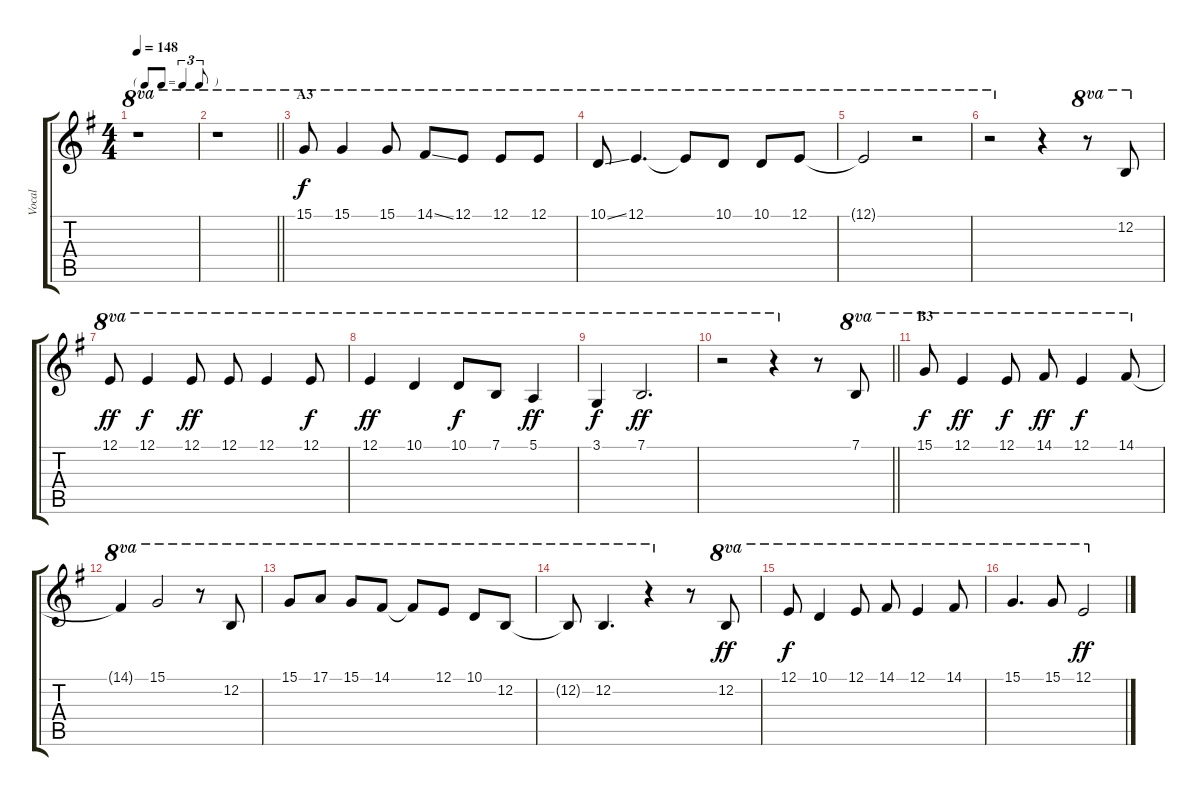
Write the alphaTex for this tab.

\track ("Vocal" "Vocal") {instrument altosax}
\staff {score tabs}
\tuning (E4 B3 G3 D3 A2 E2) {hide}
\ts (4 4)
\tf triplet8th
\tempo 148
\clef g2
\ks g
r.1{ot 8va dy f} |
\barLineRight lightlight
r.1{ot 8va} |
\section ("" "A3")
15.1.8{ot 8va} 15.1.4{ot 8va} 15.1.8{ot 8va} 14.1{ss}.8{ot 8va} 12.1.8{ot 8va} 12.1.8{ot 8va} 12.1.8{ot 8va} |
10.1{ss}.8{ot 8va} 12.1.4{d ot 8va} 12.1{t}.8{ot 8va} 10.1.8{ot 8va} 10.1.8{ot 8va} 12.1.8{ot 8va} |
12.1{t}.2{ot 8va} r.2{ot 8va} |
r.2{ot 8va} r.4 r.8{ot 8va} 12.2.8{ot 8va} |
12.1.8{ot 8va dy ff} 12.1.4{ot 8va dy f} 12.1.8{ot 8va dy ff} 12.1.8{ot 8va} 12.1.4{ot 8va} 12.1.8{ot 8va dy f} |
12.1.4{ot 8va dy ff} 10.1.4{ot 8va} 10.1.8{ot 8va dy f} 7.1.8{ot 8va} 5.1.4{ot 8va dy ff} |
3.1.4{ot 8va dy f} 7.1.2{d ot 8va dy ff} |
\barLineRight lightlight
r.2{ot 8va} r.4{ot 8va} r.8 7.1.8{ot 8va} |
\section ("" "B3")
15.1.8{ot 8va dy f} 12.1.4{ot 8va dy ff} 12.1.8{ot 8va dy f} 14.1.8{ot 8va dy ff} 12.1.4{ot 8va dy f} 14.1.8{ot 8va} |
14.1{t}.4{ot 8va} 15.1.2{ot 8va} r.8{ot 8va} 12.2.8{ot 8va} |
15.1.8{ot 8va} 17.1.8{ot 8va} 15.1.8{ot 8va} 14.1.8{ot 8va} 14.1{t}.8{ot 8va} 12.1.8{ot 8va} 10.1.8{ot 8va} 12.2.8{ot 8va} |
12.2{t}.8{ot 8va} 12.2.4{d ot 8va} r.4{ot 8va} r.8 12.2.8{ot 8va dy ff} |
12.1.8{ot 8va dy f} 10.1.4{ot 8va} 12.1.8{ot 8va} 14.1.8{ot 8va} 12.1.4{ot 8va} 14.1.8{ot 8va} |
15.1.4{d ot 8va} 15.1.8{ot 8va} 12.1.2{ot 8va dy ff}
